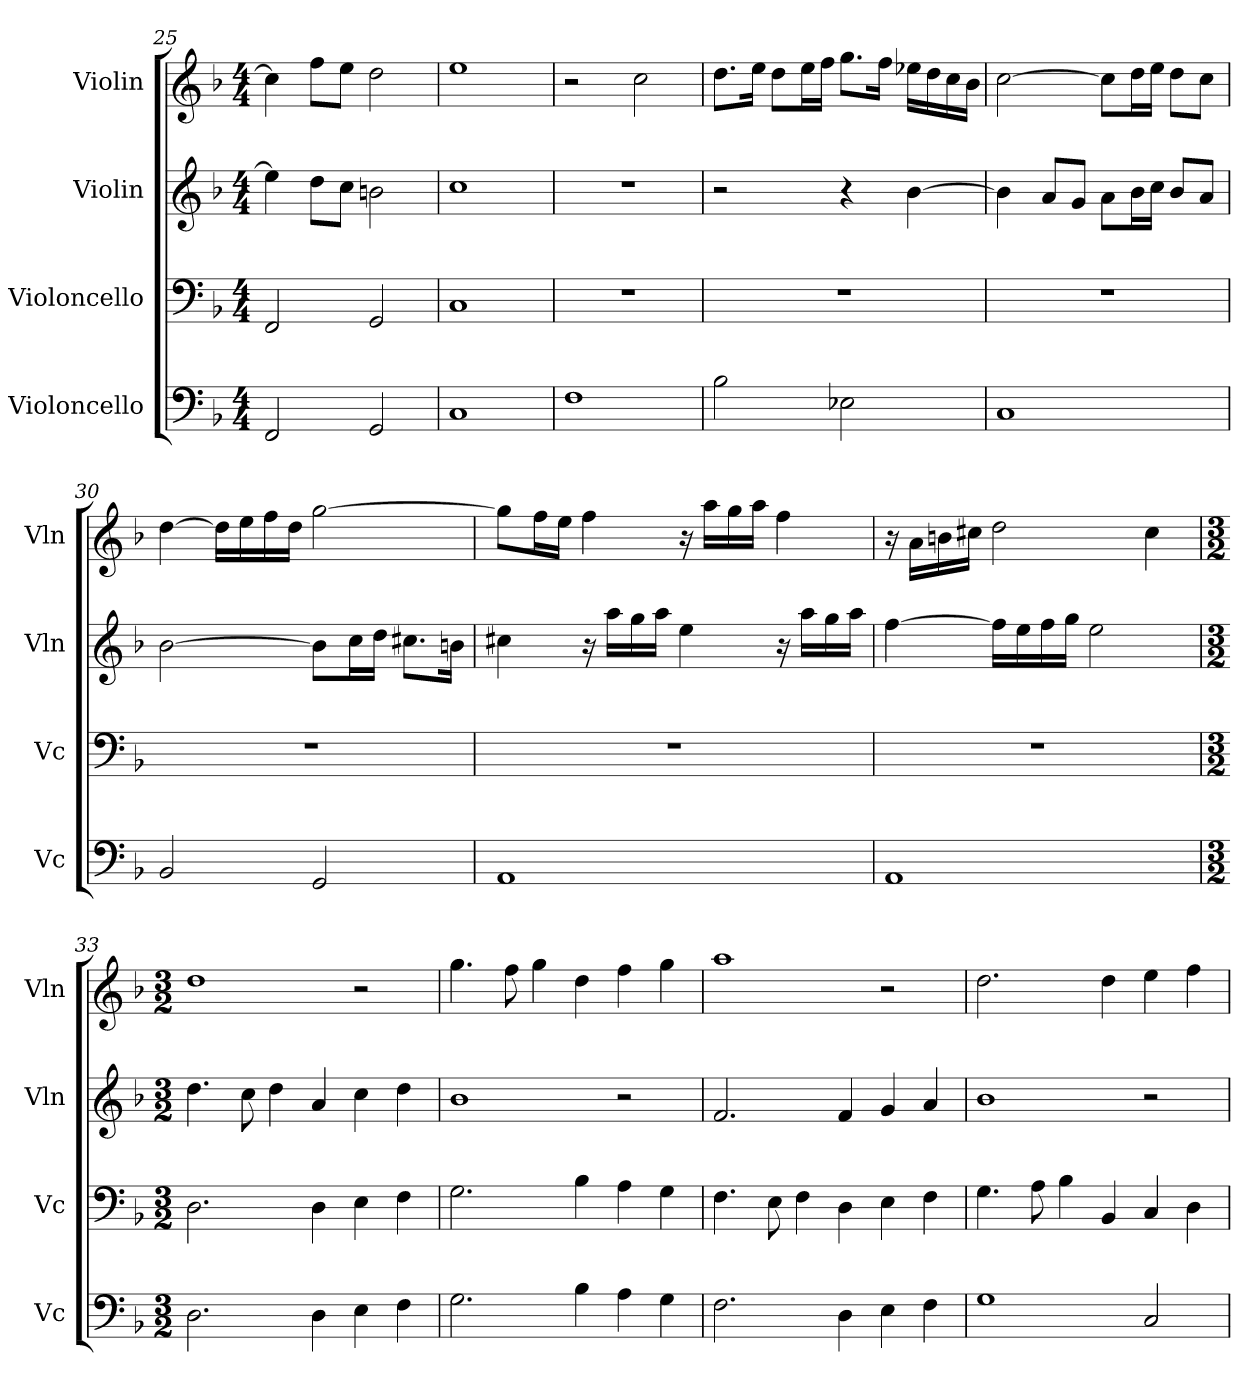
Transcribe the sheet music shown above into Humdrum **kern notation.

**kern	**kern	**kern	**kern
*part4	*part3	*part2	*part1
*staff4	*staff3	*staff2	*staff1
*I"Violoncello	*I"Violoncello	*I"Violin	*I"Violin
*I'Vc	*I'Vc	*I'Vln	*I'Vln
*clefF4	*clefF4	*clefG2	*clefG2
*k[b-]	*k[b-]	*k[b-]	*k[b-]
*M4/4	*M4/4	*M4/4	*M4/4
=25	=25	=25	=25
2FF/	2FF/	4ee\]	4cc\]
.	.	8dd\L	8ff\L
.	.	8cc\J	8ee\J
2GG/	2GG/	2bn\	2dd\
=26	=26	=26	=26
1C	1C	1cc	1ee
=27	=27	=27	=27
1F	1r	1r	2r
.	.	.	2cc\
=28	=28	=28	=28
2B-\	1r	2r	8.dd\L
.	.	.	16ee\Jk
.	.	.	8dd\L
.	.	.	16ee\L
.	.	.	16ff\JJ
2E-X\	.	4r	8.gg\L
.	.	.	16ff\Jk
.	.	[4b-\	16ee-X\LL
.	.	.	16dd\
.	.	.	16cc\
.	.	.	16b-\JJ
=29	=29	=29	=29
1C	1r	4b-\]	[2cc\
.	.	8a/L	.
.	.	8g/J	.
.	.	8a\L	8cc\L]
.	.	16b-\L	16dd\L
.	.	16cc\JJ	16ee\JJ
.	.	8b-/L	8dd\L
.	.	8a/J	8cc\J
=30	=30	=30	=30
2BB-/	1r	[2b-\	[4dd\
.	.	.	16dd\LL]
.	.	.	16ee\
.	.	.	16ff\
.	.	.	16dd\JJ
2GG/	.	8b-\L]	[2gg\
.	.	16cc\L	.
.	.	16dd\JJ	.
.	.	8.cc#X\L	.
.	.	16bn\Jk	.
=31	=31	=31	=31
1AA	1r	4cc#X\	8gg\L]
.	.	.	16ff\L
.	.	.	16ee\JJ
.	.	16r	4ff\
.	.	16aa\LL	.
.	.	16gg\	.
.	.	16aa\JJ	.
.	.	4ee\	16r
.	.	.	16aa\LL
.	.	.	16gg\
.	.	.	16aa\JJ
.	.	16r	4ff\
.	.	16aa\LL	.
.	.	16gg\	.
.	.	16aa\JJ	.
=32	=32	=32	=32
1AA	1r	[4ff\	16r
.	.	.	16a\LL
.	.	.	16bn\
.	.	.	16cc#X\JJ
.	.	16ff\LL]	2dd\
.	.	16ee\	.
.	.	16ff\	.
.	.	16gg\JJ	.
.	.	2ee\	.
.	.	.	4cc#\
=33	=33	=33	=33
*M3/2	*M3/2	*M3/2	*M3/2
2.D\	2.D\	4.dd\	1dd
.	.	8cc\	.
.	.	4dd\	.
4D\	4D\	4a/	.
4E\	4E\	4cc\	2r
4F\	4F\	4dd\	.
=34	=34	=34	=34
2.G\	2.G\	1b-	4.gg\
.	.	.	8ff\
.	.	.	4gg\
4B-\	4B-\	.	4dd\
4A\	4A\	2r	4ff\
4G\	4G\	.	4gg\
=35	=35	=35	=35
2.F\	4.F\	2.f/	1aa
.	8E\	.	.
.	4F\	.	.
4D\	4D\	4f/	.
4E\	4E\	4g/	2r
4F\	4F\	4a/	.
=36	=36	=36	=36
1G	4.G\	1b-	2.dd\
.	8A\	.	.
.	4B-\	.	.
.	4BB-/	.	4dd\
2C/	4C/	2r	4ee\
.	4D\	.	4ff\
=	=	=	=
*-	*-	*-	*-
